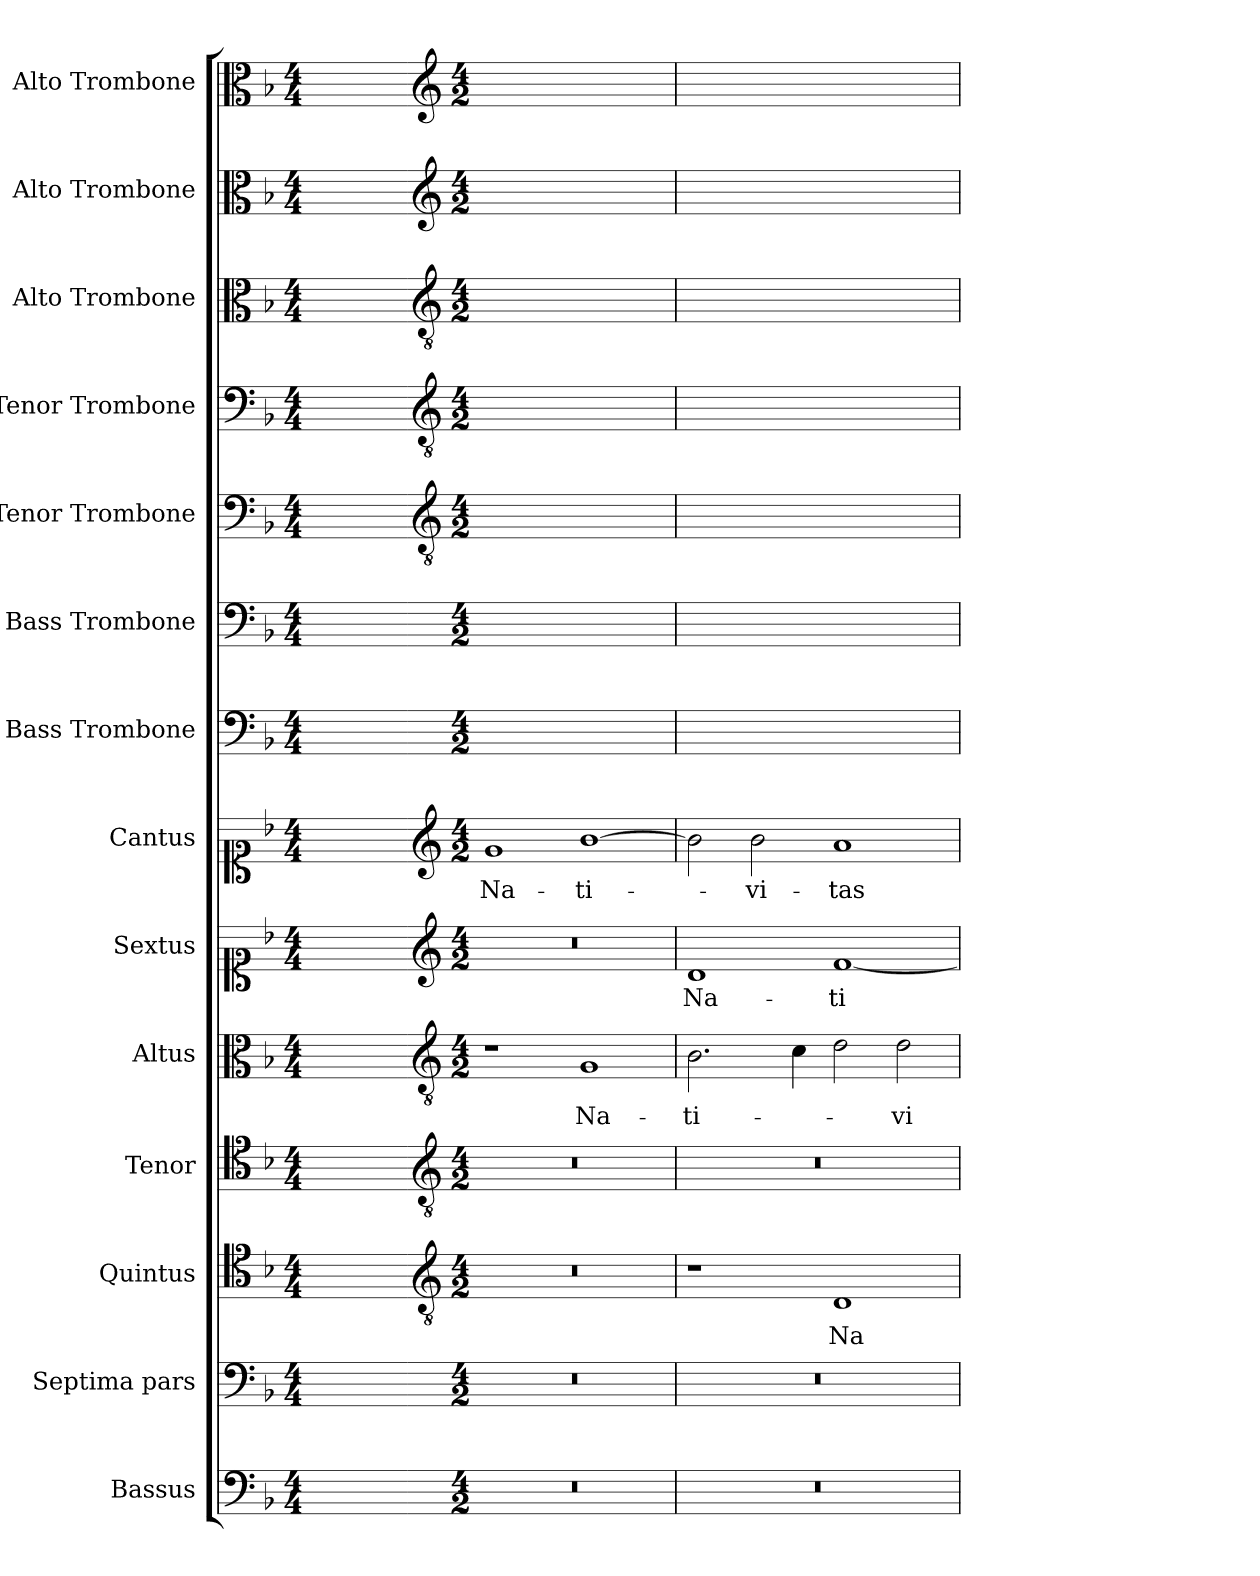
**kern	**kern	**kern	**text	**kern	**kern	**text	**kern	**text	**kern	**text	**kern	**kern	**kern	**text	**kern	**kern	**text	**kern	**text	**kern	**text
*part14	*part13	*part12	*part12	*part11	*part10	*part10	*part9	*part9	*part8	*part8	*part7	*part6	*part5	*part5	*part4	*part3	*part3	*part2	*part2	*part1	*part1
*staff14	*staff13	*staff12	*staff12	*staff11	*staff10	*staff10	*staff9	*staff9	*staff8	*staff8	*staff7	*staff6	*staff5	*staff5	*staff4	*staff3	*staff3	*staff2	*staff2	*staff1	*staff1
*I"Bassus	*I"Septima pars	*I"Quintus	*	*I"Tenor	*I"Altus	*	*I"Sextus	*	*I"Cantus	*	*I"Bass Trombone	*I"Bass Trombone	*I"Tenor Trombone	*	*I"Tenor Trombone	*I"Alto Trombone	*	*I"Alto Trombone	*	*I"Alto Trombone	*
*I'B.	*	*	*	*I'T.	*I'A.	*	*	*	*I'C.	*	*I'B. Tbn.	*I'B. Tbn.	*I'Tbn.	*	*I'Tbn.	*I'A. Tbn.	*	*I'A. Tbn.	*	*I'A. Tbn.	*
*clefF4	*clefF4	*clefC4	*	*clefC4	*clefC3	*	*clefC1	*	*clefC1	*	*clefF4	*clefF4	*clefF4	*	*clefF4	*clefC3	*	*clefC3	*	*clefC3	*
*	*	*ITrd7c12	*	*ITrd7c12	*ITrd7c12	*	*	*	*	*	*	*	*	*	*	*	*	*	*	*	*
*k[b-]	*k[b-]	*k[b-]	*	*k[b-]	*k[b-]	*	*k[b-]	*	*k[b-]	*	*k[b-]	*k[b-]	*k[b-]	*	*k[b-]	*k[b-]	*	*k[b-]	*	*k[b-]	*
*d:	*d:	*d:	*	*d:	*d:	*	*d:	*	*d:	*	*d:	*d:	*d:	*	*d:	*d:	*	*d:	*	*d:	*
*M4/4	*M4/4	*M4/4	*	*M4/4	*M4/4	*	*M4/4	*	*M4/4	*	*M4/4	*M4/4	*M4/4	*	*M4/4	*M4/4	*	*M4/4	*	*M4/4	*
=1	=1	=1	=1	=1	=1	=1	=1	=1	=1	=1	=1	=1	=1	=1	=1	=1	=1	=1	=1	=1	=1
1ryy	1ryy	1ryy	.	1ryy	1ryy	.	1ryy	.	1ryy	.	1ryy	1ryy	1ryy	.	1ryy	1ryy	.	1ryy	.	1ryy	.
=2-	=2-	=2-	=2-	=2-	=2-	=2-	=2-	=2-	=2-	=2-	=2-	=2-	=2-	=2-	=2-	=2-	=2-	=2-	=2-	=2-	=2-
*	*	*clefGv2	*	*clefGv2	*clefGv2	*	*clefG2	*	*clefG2	*	*	*	*clefGv2	*	*clefGv2	*clefGv2	*	*clefG2	*	*clefG2	*
*M4/2	*M4/2	*M4/2	*	*M4/2	*M4/2	*	*M4/2	*	*M4/2	*	*M4/2	*M4/2	*M4/2	*	*M4/2	*M4/2	*	*M4/2	*	*M4/2	*
!LO:N:vis=1	!LO:N:vis=1	!LO:N:vis=1	!	!LO:N:vis=1	!	!	!LO:N:vis=1	!	!	!LO:LY:b	!	!	!	!	!	!	!	!	!	!	!
0r	0r	0r	.	0r	1r	.	0r	.	1g	Na-	0ryy	0ryy	0ryy	.	0ryy	1ryy	.	0ryy	.	1gyy	Na-
!	!	!	!	!	!	!LO:LY:b	!	!	!	!LO:LY:b	!	!	!	!	!	!	!	!	!	!	!
.	.	.	.	.	1GG	Na-	.	.	[>1b-	-ti-	.	.	.	.	.	1GGyy	Na-	.	.	[>1b-yy	-ti-
=3	=3	=3	=3	=3	=3	=3	=3	=3	=3	=3	=3	=3	=3	=3	=3	=3	=3	=3	=3	=3	=3
!LO:N:vis=1	!LO:N:vis=1	!	!	!LO:N:vis=1	!	!LO:LY:b	!	!LO:LY:b	!	!	!	!	!	!	!	!	!	!	!	!	!
0r	0r	1r	.	0r	2.BB-\	-ti-	1d	Na-	2b-\]	.	0ryy	0ryy	1ryy	.	0ryy	2.BB-/yy	-ti-	1dyy	Na-	2b-\yy]	.
!	!	!	!	!	!	!	!	!	!	!LO:LY:b	!	!	!	!	!	!	!	!	!	!	!
.	.	.	.	.	.	.	.	.	2b-\	-vi-	.	.	.	.	.	.	.	.	.	2b-\yy	-vi-
.	.	.	.	.	4C\	.	.	.	.	.	.	.	.	.	.	4C/yy	.	.	.	.	.
!	!	!	!LO:LY:b	!	!	!	!	!LO:LY:b	!	!LO:LY:b	!	!	!	!	!	!	!	!	!	!	!
.	.	1DD	Na-	.	2D\	.	[<1f	-ti-	1a	-tas	.	.	1DDyy	Na-	.	2D/yy	.	[<1fyy	-ti-	1ayy	-tas
!	!	!	!	!	!	!LO:LY:b	!	!	!	!	!	!	!	!	!	!	!	!	!	!	!
.	.	.	.	.	2D\	-vi-	.	.	.	.	.	.	.	.	.	2D/yy	-vi-	.	.	.	.
=	=	=	=	=	=	=	=	=	=	=	=	=	=	=	=	=	=	=	=	=	=
*-	*-	*-	*-	*-	*-	*-	*-	*-	*-	*-	*-	*-	*-	*-	*-	*-	*-	*-	*-	*-	*-
